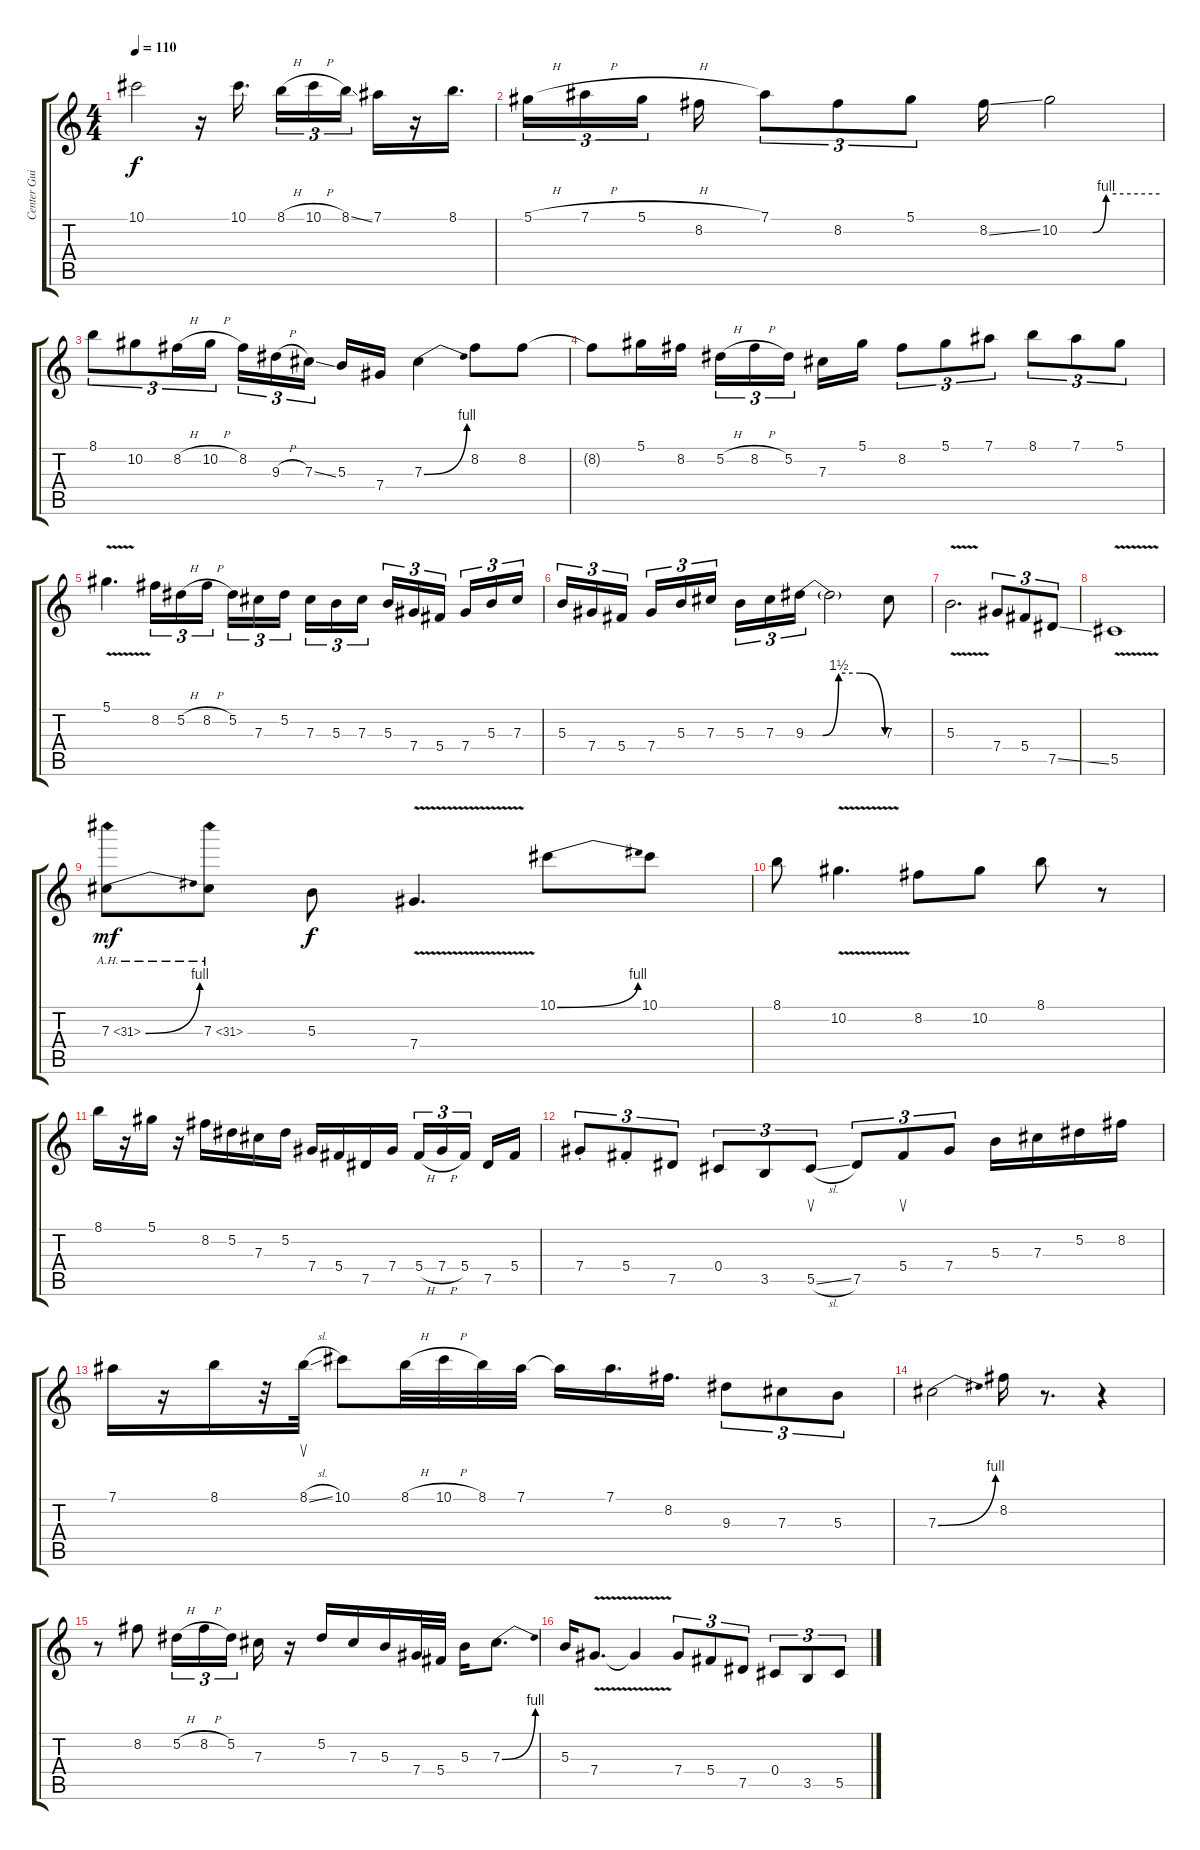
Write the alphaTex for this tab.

\track ("Center Guitar" "Center Gui") {instrument overdrivenguitar}
\staff {score tabs}
\tuning (Eb4 Bb3 Gb3 Db3 Ab2 Eb2) {hide}
\ts (4 4)
\tempo 110
\clef g2
\ks c
10.1{t}.2{dy f} r.16 10.1.16{d beam splitsecondary} 8.1{h}.16{tu (3 2)} 10.1{h}.16{tu (3 2)} 8.1{ss}.16{tu (3 2)} 7.1.16 r.16 8.1.16{d} |
5.1{h}.16{tu (3 2)} 7.1{h}.16{tu (3 2)} 5.1{h}.16{tu (3 2) beam splitsecondary} 8.2.16 7.1.8{tu (3 2)} 8.2.8{tu (3 2)} 5.1.8{tu (3 2)} 8.2{ss}.16 10.2{be (custom 0 0 20 0 28 4 60 4)}.2 |
8.1.8{tu (3 2)} 10.2.8{tu (3 2)} 8.2{h}.16{tu (3 2)} 10.2{h}.16{tu (3 2)} 8.2.16{tu (3 2)} 9.3{h}.16{tu (3 2)} 7.3{ss}.16{tu (3 2) beam splitsecondary} 5.3.16 7.4.16 7.3{be (bend 0 0 60 4)}.4 8.2.8 8.2.8 |
8.2{t}.8 5.1.16 8.2.16 5.2{h}.16{tu (3 2)} 8.2{h}.16{tu (3 2)} 5.2.16{tu (3 2) beam splitsecondary} 7.3.16 5.1.16 8.2.8{tu (3 2)} 5.1.8{tu (3 2)} 7.1.8{tu (3 2)} 8.1.8{tu (3 2)} 7.1.8{tu (3 2)} 5.1.8{tu (3 2)} |
5.1{v}.4{d} 8.2.16{tu (3 2)} 5.2{h}.16{tu (3 2)} 8.2{h}.16{tu (3 2)} 5.2.16{tu (3 2)} 7.3.16{tu (3 2)} 5.2.16{tu (3 2) beam splitsecondary} 7.3.16{tu (3 2)} 5.3.16{tu (3 2)} 7.3.16{tu (3 2)} 5.3.16{tu (3 2)} 7.4.16{tu (3 2)} 5.4.16{tu (3 2) beam splitsecondary} 7.4.16{tu (3 2)} 5.3.16{tu (3 2)} 7.3.16{tu (3 2)} |
5.3.16{tu (3 2)} 7.4.16{tu (3 2)} 5.4.16{tu (3 2) beam splitsecondary} 7.4.16{tu (3 2)} 5.3.16{tu (3 2)} 7.3.16{tu (3 2)} 5.3.16{tu (3 2)} 7.3.16{tu (3 2)} 9.3{be (custom 0 0 13 0 25 6 41 6 60 0)}.16{tu (3 2)} 9.3{t}.2 7.3.8 |
5.3{v}.2{d} 7.4.8{tu (3 2)} 5.4.8{tu (3 2)} 7.5{ss}.8{tu (3 2)} |
5.5{v}.1 |
7.3{be (bend 0 0 60 4) ah 24}.8{dy mf} 7.3{ah 24}.8 5.3.8{dy f} 7.4{v}.4{d} 10.1{be (bend 0 0 60 4)}.8 10.1.8 |
8.1.8 10.2{v}.4{d} 8.2.8 10.2.8 8.1.8 r.8 |
8.1.16 r.16 5.1.16 r.16 8.2.16 5.2.16 7.3.16 5.2.16 7.4.16 5.4.16 7.5.16 7.4.16 5.4{h}.16{tu (3 2)} 7.4{h}.16{tu (3 2)} 5.4.16{tu (3 2) beam splitsecondary} 7.5.16 5.4.16 |
7.4{st}.8{tu (3 2)} 5.4{st}.8{tu (3 2)} 7.5.8{tu (3 2)} 0.4.8{tu (3 2)} 3.5.8{tu (3 2)} 5.5{sl}.8{su tu (3 2)} 7.5.8{tu (3 2)} 5.4.8{su tu (3 2)} 7.4.8{tu (3 2)} 5.3.16 7.3.16 5.2.16 8.2.16 |
7.1.16 r.16 8.1.16 r.32 8.1{sl}.32{su} 10.1.8 8.1{h}.32 10.1{h}.32 8.1.32 7.1.32 7.1{t}.16 7.1.16{d} 8.2.16{d} 9.3.8{tu (3 2)} 7.3.8{tu (3 2)} 5.3.8{tu (3 2)} |
7.3{be (bend 0 0 60 4)}.2 8.2.16 r.8{d} r.4 |
r.8 8.2.8 5.2{h}.16{tu (3 2)} 8.2{h}.16{tu (3 2)} 5.2.16{tu (3 2) beam splitsecondary} 7.3.16 r.16 5.2.16 7.3.16 5.3.16 7.4.32 5.4.32 5.3.16 7.3{be (bend 0 0 60 4)}.8{d} |
5.3.16 7.4{v}.8{d} 7.4{t}.4 7.4.8{tu (3 2)} 5.4.8{tu (3 2)} 7.5.8{tu (3 2)} 0.4.8{tu (3 2)} 3.5.8{tu (3 2)} 5.5.8{tu (3 2)}
